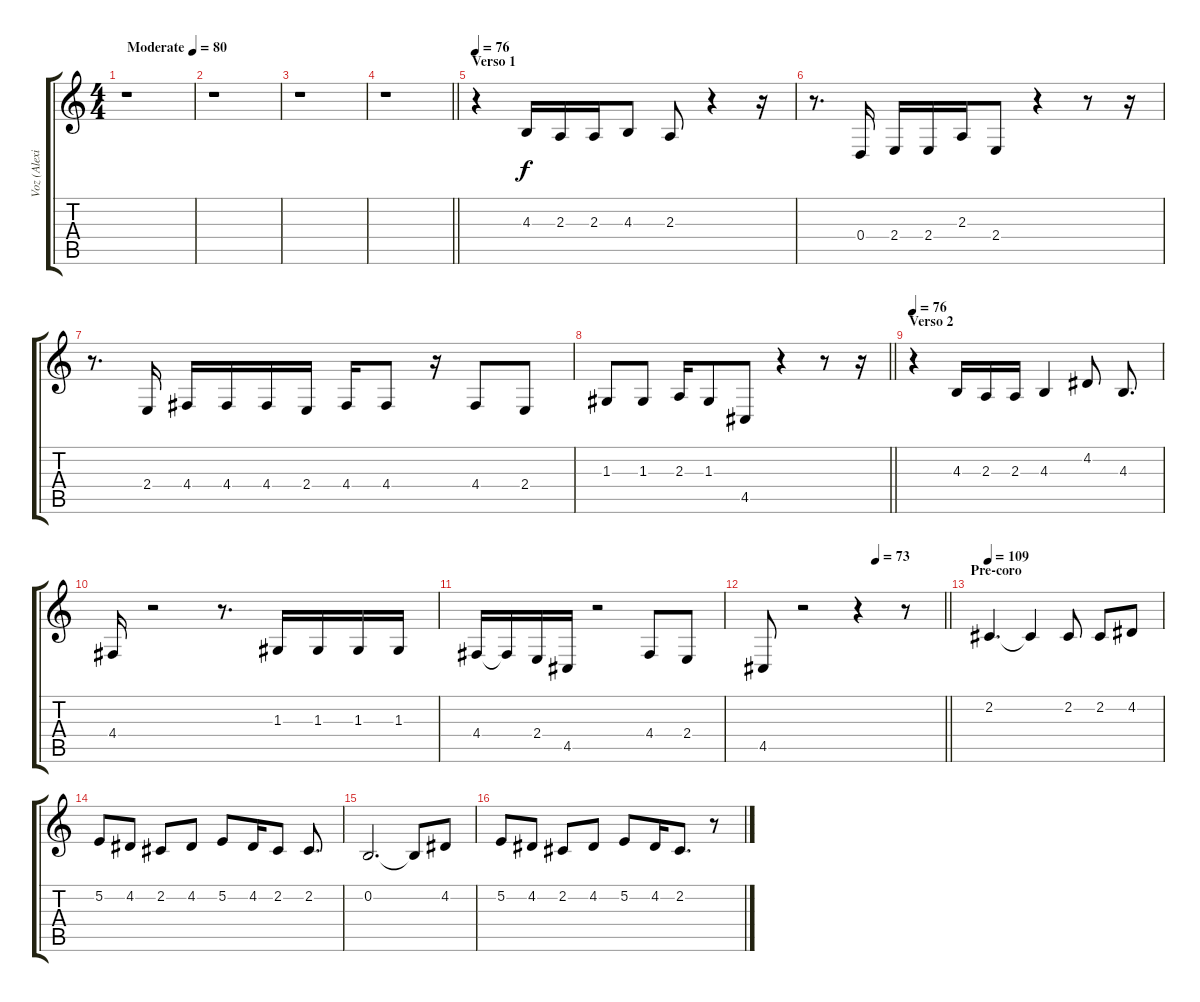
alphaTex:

\track ("Voz (Alexis Korfiatis)" "Voz (Alexi") {instrument altosax}
\staff {score tabs}
\tuning (E4 B3 G3 D3 A2 E2) {hide}
\ts (4 4)
\tempo (80 "Moderate")
\clef g2
\ks c
r.1{dy f instrument altosax} |
r.1 |
r.1 |
\barLineRight lightlight
r.1 |
\section ("" "Verso 1")
\tempo 76
r.4 4.3.16 2.3.16 2.3.16 4.3.8 2.3.8 r.4 r.16 |
r.8{d} 0.4.16 2.4.16 2.4.16 2.3.16 2.4.8 r.4 r.8 r.16 |
r.8{d} 2.4.16 4.4.16 4.4.16 4.4.16 2.4.16 4.4.16 4.4.8 r.16 4.4.8 2.4.8 |
\barLineRight lightlight
1.3.8 1.3.8 2.3.16 1.3.8 4.5.8 r.4 r.8 r.16 |
\section ("" "Verso 2")
\tempo 76
r.4 4.3.16 2.3.16 2.3.16 4.3.4 4.2.8 4.3.8{d} |
4.4.16 r.2 r.8{d} 1.3.16 1.3.16 1.3.16 1.3.16 |
4.4.16 4.4{t}.16 2.4.16 4.5.16 r.2 4.4.8 2.4.8 |
\tempo (73 0.625)
\barLineRight lightlight
4.5.8 r.2 r.4 r.8 |
\section ("" "Pre-coro")
\tempo 111
\tempo 109
2.2.4{d} 2.2{t}.4 2.2.8 2.2.8 4.2.8 |
5.2.8 4.2.8 2.2.8 4.2.8 5.2.8 4.2.16 2.2.8 2.2.8{d} |
0.2.2{d} 0.2{t}.8 4.2.8 |
5.2.8 4.2.8 2.2.8 4.2.8 5.2.8 4.2.16 2.2.8{d} r.8
